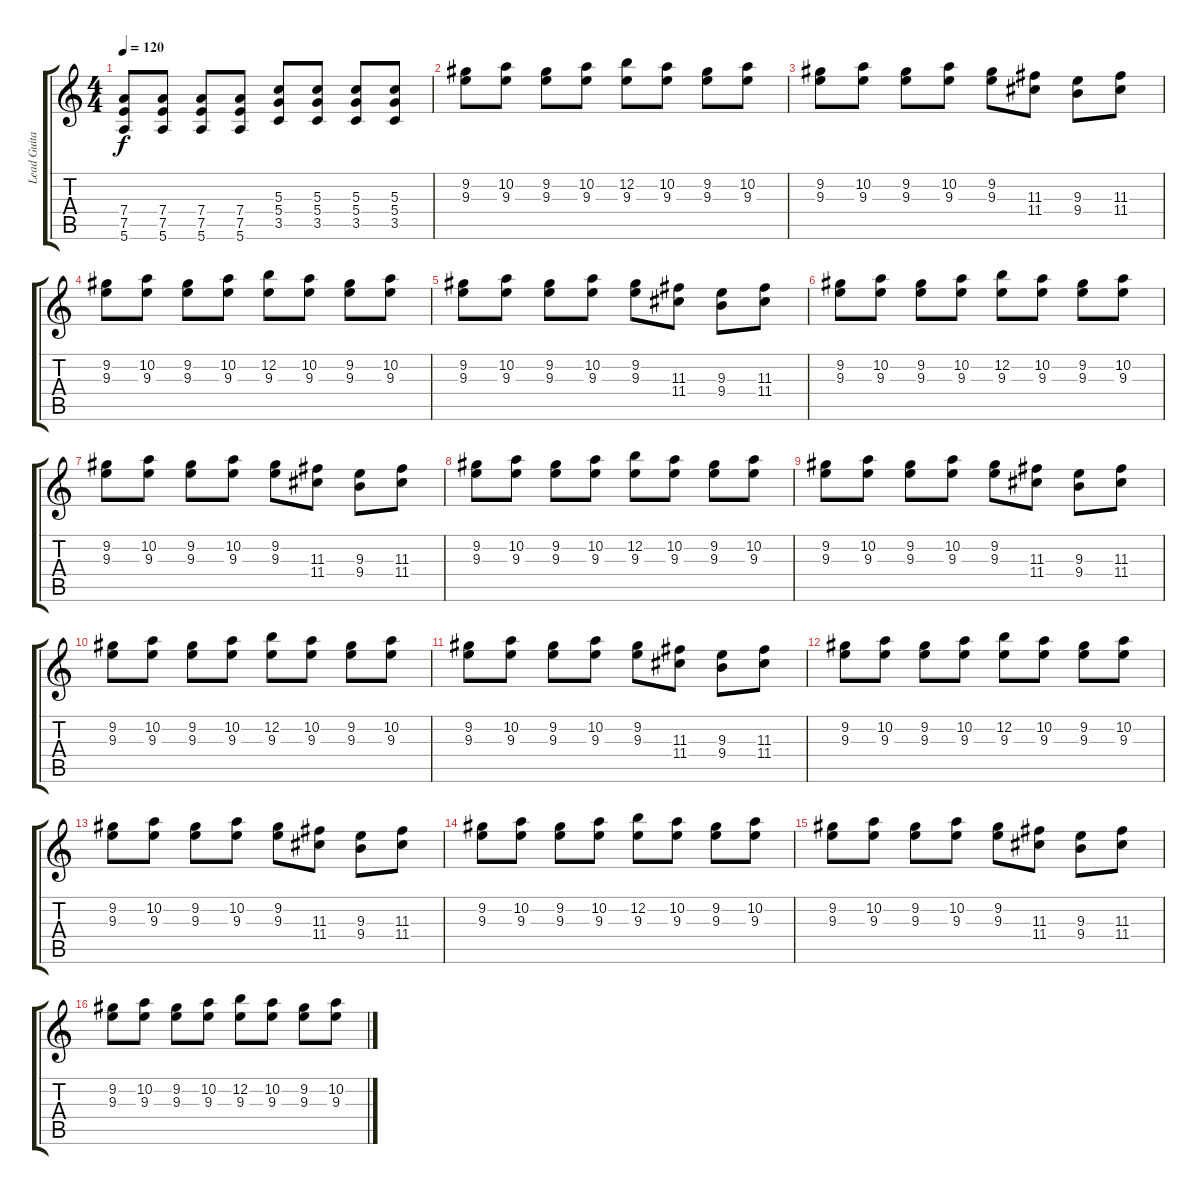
\track ("Lead Guitar  " "Lead Guita") {instrument overdrivenguitar}
\staff {score tabs}
\tuning (E4 B3 G3 D3 A2 E2) {hide}
\ts (4 4)
\tempo 120
\clef g2
\ks c
(7.4 7.5 5.6).8{dy f} (7.4 7.5 5.6).8 (7.4 7.5 5.6).8 (7.4 7.5 5.6).8 (5.3 5.4 3.5).8 (5.3 5.4 3.5).8 (5.3 5.4 3.5).8 (5.3 5.4 3.5).8 |
(9.2 9.3).8 (10.2 9.3).8 (9.2 9.3).8 (10.2 9.3).8 (12.2 9.3).8 (10.2 9.3).8 (9.2 9.3).8 (10.2 9.3).8 |
(9.2 9.3).8 (10.2 9.3).8 (9.2 9.3).8 (10.2 9.3).8 (9.2 9.3).8 (11.3 11.4).8 (9.3 9.4).8 (11.3 11.4).8 |
(9.2 9.3).8 (10.2 9.3).8 (9.2 9.3).8 (10.2 9.3).8 (12.2 9.3).8 (10.2 9.3).8 (9.2 9.3).8 (10.2 9.3).8 |
(9.2 9.3).8 (10.2 9.3).8 (9.2 9.3).8 (10.2 9.3).8 (9.2 9.3).8 (11.3 11.4).8 (9.3 9.4).8 (11.3 11.4).8 |
(9.2 9.3).8 (10.2 9.3).8 (9.2 9.3).8 (10.2 9.3).8 (12.2 9.3).8 (10.2 9.3).8 (9.2 9.3).8 (10.2 9.3).8 |
(9.2 9.3).8 (10.2 9.3).8 (9.2 9.3).8 (10.2 9.3).8 (9.2 9.3).8 (11.3 11.4).8 (9.3 9.4).8 (11.3 11.4).8 |
(9.2 9.3).8 (10.2 9.3).8 (9.2 9.3).8 (10.2 9.3).8 (12.2 9.3).8 (10.2 9.3).8 (9.2 9.3).8 (10.2 9.3).8 |
(9.2 9.3).8 (10.2 9.3).8 (9.2 9.3).8 (10.2 9.3).8 (9.2 9.3).8 (11.3 11.4).8 (9.3 9.4).8 (11.3 11.4).8 |
(9.2 9.3).8 (10.2 9.3).8 (9.2 9.3).8 (10.2 9.3).8 (12.2 9.3).8 (10.2 9.3).8 (9.2 9.3).8 (10.2 9.3).8 |
(9.2 9.3).8 (10.2 9.3).8 (9.2 9.3).8 (10.2 9.3).8 (9.2 9.3).8 (11.3 11.4).8 (9.3 9.4).8 (11.3 11.4).8 |
(9.2 9.3).8 (10.2 9.3).8 (9.2 9.3).8 (10.2 9.3).8 (12.2 9.3).8 (10.2 9.3).8 (9.2 9.3).8 (10.2 9.3).8 |
(9.2 9.3).8 (10.2 9.3).8 (9.2 9.3).8 (10.2 9.3).8 (9.2 9.3).8 (11.3 11.4).8 (9.3 9.4).8 (11.3 11.4).8 |
(9.2 9.3).8 (10.2 9.3).8 (9.2 9.3).8 (10.2 9.3).8 (12.2 9.3).8 (10.2 9.3).8 (9.2 9.3).8 (10.2 9.3).8 |
(9.2 9.3).8 (10.2 9.3).8 (9.2 9.3).8 (10.2 9.3).8 (9.2 9.3).8 (11.3 11.4).8 (9.3 9.4).8 (11.3 11.4).8 |
(9.2 9.3).8 (10.2 9.3).8 (9.2 9.3).8 (10.2 9.3).8 (12.2 9.3).8 (10.2 9.3).8 (9.2 9.3).8 (10.2 9.3).8
